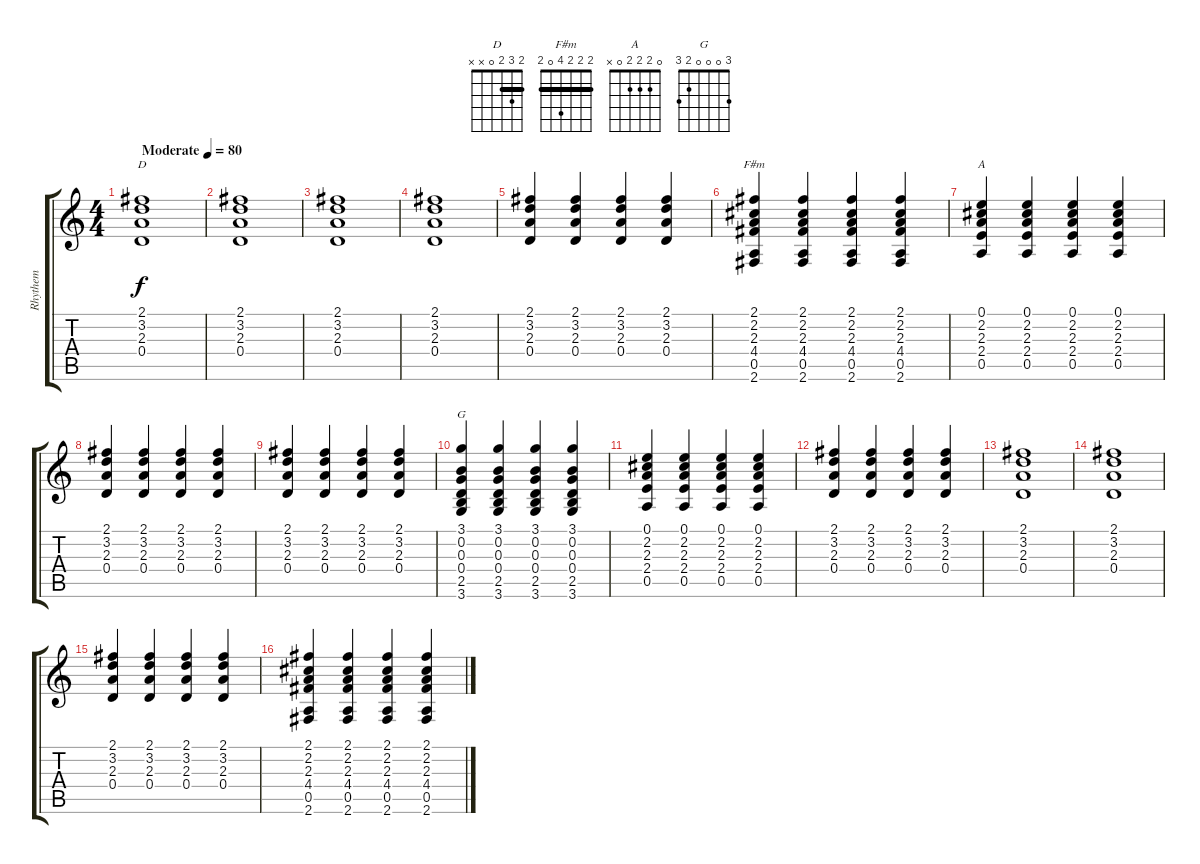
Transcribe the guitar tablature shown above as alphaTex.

\track ("Rhythem" "Rhythem") {instrument acousticguitarsteel}
\staff {score tabs}
\tuning (E4 B3 G3 D3 A2 E2) {hide}
\chord ("D" 2 3 2 0 x x) {barre 2}
\chord ("F#m" 2 2 2 4 0 2) {barre 2}
\chord ("A" 0 2 2 2 0 x)
\chord ("G" 3 0 0 0 2 3)
\ts (4 4)
\tempo (80 "Moderate")
\clef g2
\ks c
(2.1 3.2 2.3 0.4).1{ch "D" dy f instrument acousticguitarsteel} |
(2.1 3.2 2.3 0.4).1 |
(2.1 3.2 2.3 0.4).1 |
(2.1 3.2 2.3 0.4).1 |
(2.1 3.2 2.3 0.4).4 (2.1 3.2 2.3 0.4).4 (2.1 3.2 2.3 0.4).4 (2.1 3.2 2.3 0.4).4 |
(2.1 2.2 2.3 4.4 0.5 2.6).4{ch "F#m"} (2.1 2.2 2.3 4.4 0.5 2.6).4 (2.1 2.2 2.3 4.4 0.5 2.6).4 (2.1 2.2 2.3 4.4 0.5 2.6).4 |
(0.1 2.2 2.3 2.4 0.5).4{ch "A"} (0.1 2.2 2.3 2.4 0.5).4 (0.1 2.2 2.3 2.4 0.5).4 (0.1 2.2 2.3 2.4 0.5).4 |
(2.1 3.2 2.3 0.4).4 (2.1 3.2 2.3 0.4).4 (2.1 3.2 2.3 0.4).4 (2.1 3.2 2.3 0.4).4 |
(2.1 3.2 2.3 0.4).4 (2.1 3.2 2.3 0.4).4 (2.1 3.2 2.3 0.4).4 (2.1 3.2 2.3 0.4).4 |
(3.1 0.2 0.3 0.4 2.5 3.6).4{ch "G"} (3.1 0.2 0.3 0.4 2.5 3.6).4 (3.1 0.2 0.3 0.4 2.5 3.6).4 (3.1 0.2 0.3 0.4 2.5 3.6).4 |
(0.1 2.2 2.3 2.4 0.5).4 (0.1 2.2 2.3 2.4 0.5).4 (0.1 2.2 2.3 2.4 0.5).4 (0.1 2.2 2.3 2.4 0.5).4 |
(2.1 3.2 2.3 0.4).4 (2.1 3.2 2.3 0.4).4 (2.1 3.2 2.3 0.4).4 (2.1 3.2 2.3 0.4).4 |
(2.1 3.2 2.3 0.4).1 |
(2.1 3.2 2.3 0.4).1 |
(2.1 3.2 2.3 0.4).4 (2.1 3.2 2.3 0.4).4 (2.1 3.2 2.3 0.4).4 (2.1 3.2 2.3 0.4).4 |
(2.1 2.2 2.3 4.4 0.5 2.6).4 (2.1 2.2 2.3 4.4 0.5 2.6).4 (2.1 2.2 2.3 4.4 0.5 2.6).4 (2.1 2.2 2.3 4.4 0.5 2.6).4
